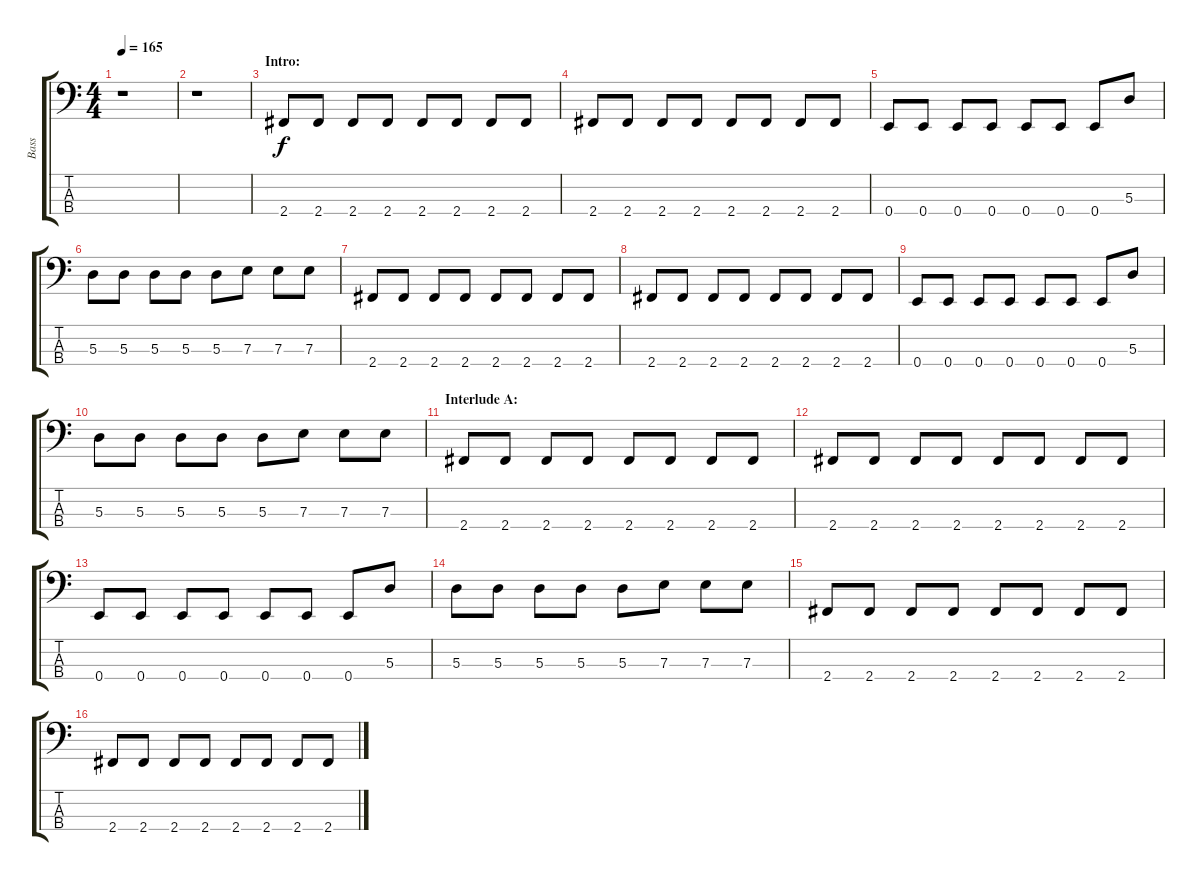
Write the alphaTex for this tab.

\track ("Bass" "Bass") {instrument electricbassfinger}
\staff {score tabs}
\tuning (G2 D2 A1 E1) {hide}
\ts (4 4)
\tempo 165
\clef f4
\ks c
r.1{dy f instrument electricbassfinger} |
r.1 |
\section ("" "Intro:")
2.4.8 2.4.8 2.4.8 2.4.8 2.4.8 2.4.8 2.4.8 2.4.8 |
2.4.8 2.4.8 2.4.8 2.4.8 2.4.8 2.4.8 2.4.8 2.4.8 |
0.4.8 0.4.8 0.4.8 0.4.8 0.4.8 0.4.8 0.4.8 5.3.8 |
5.3.8 5.3.8 5.3.8 5.3.8 5.3.8 7.3.8 7.3.8 7.3.8 |
2.4.8 2.4.8 2.4.8 2.4.8 2.4.8 2.4.8 2.4.8 2.4.8 |
2.4.8 2.4.8 2.4.8 2.4.8 2.4.8 2.4.8 2.4.8 2.4.8 |
0.4.8 0.4.8 0.4.8 0.4.8 0.4.8 0.4.8 0.4.8 5.3.8 |
5.3.8 5.3.8 5.3.8 5.3.8 5.3.8 7.3.8 7.3.8 7.3.8 |
\section ("" "Interlude A:")
2.4.8 2.4.8 2.4.8 2.4.8 2.4.8 2.4.8 2.4.8 2.4.8 |
2.4.8 2.4.8 2.4.8 2.4.8 2.4.8 2.4.8 2.4.8 2.4.8 |
0.4.8 0.4.8 0.4.8 0.4.8 0.4.8 0.4.8 0.4.8 5.3.8 |
5.3.8 5.3.8 5.3.8 5.3.8 5.3.8 7.3.8 7.3.8 7.3.8 |
2.4.8 2.4.8 2.4.8 2.4.8 2.4.8 2.4.8 2.4.8 2.4.8 |
2.4.8 2.4.8 2.4.8 2.4.8 2.4.8 2.4.8 2.4.8 2.4.8
